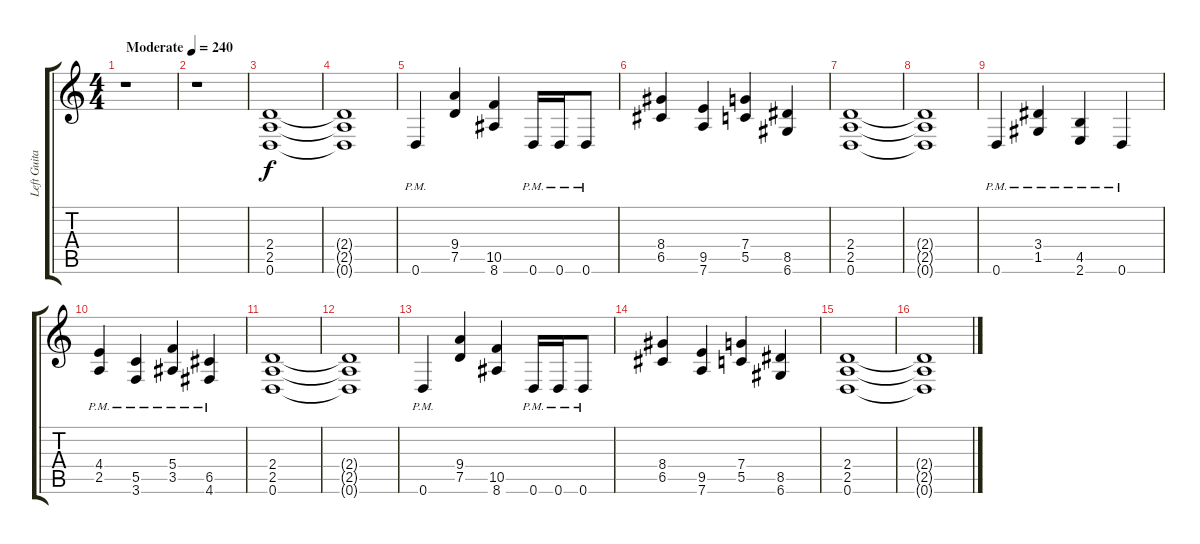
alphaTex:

\track ("Left Guitar" "Left Guita") {instrument distortionguitar}
\staff {score tabs}
\tuning (D4 A3 F3 C3 G2 D2) {hide}
\ts (4 4)
\section ("" "")
\tempo (240 "Moderate")
\clef g2
\ks c
r.1{dy f instrument distortionguitar} |
r.1 |
(2.4 2.5 0.6).1 |
(2.4{t} 2.5{t} 0.6{t}).1 |
0.6{pm}.4 (9.4 7.5).4 (10.5 8.6).4 0.6{pm}.16 0.6{pm}.16 0.6{pm}.8 |
(8.4 6.5).4 (9.5 7.6).4 (7.4 5.5).4 (8.5 6.6).4 |
(2.4 2.5 0.6).1 |
(2.4{t} 2.5{t} 0.6{t}).1 |
0.6{pm}.4 (3.4{pm} 1.5{pm}).4 (4.5{pm} 2.6{pm}).4 0.6{pm}.4 |
(4.4{pm} 2.5{pm}).4 (5.5{pm} 3.6{pm}).4 (5.4{pm} 3.5{pm}).4 (6.5{pm} 4.6{pm}).4 |
(2.4 2.5 0.6).1 |
(2.4{t} 2.5{t} 0.6{t}).1 |
0.6{pm}.4 (9.4 7.5).4 (10.5 8.6).4 0.6{pm}.16 0.6{pm}.16 0.6{pm}.8 |
(8.4 6.5).4 (9.5 7.6).4 (7.4 5.5).4 (8.5 6.6).4 |
(2.4 2.5 0.6).1 |
(2.4{t} 2.5{t} 0.6{t}).1
